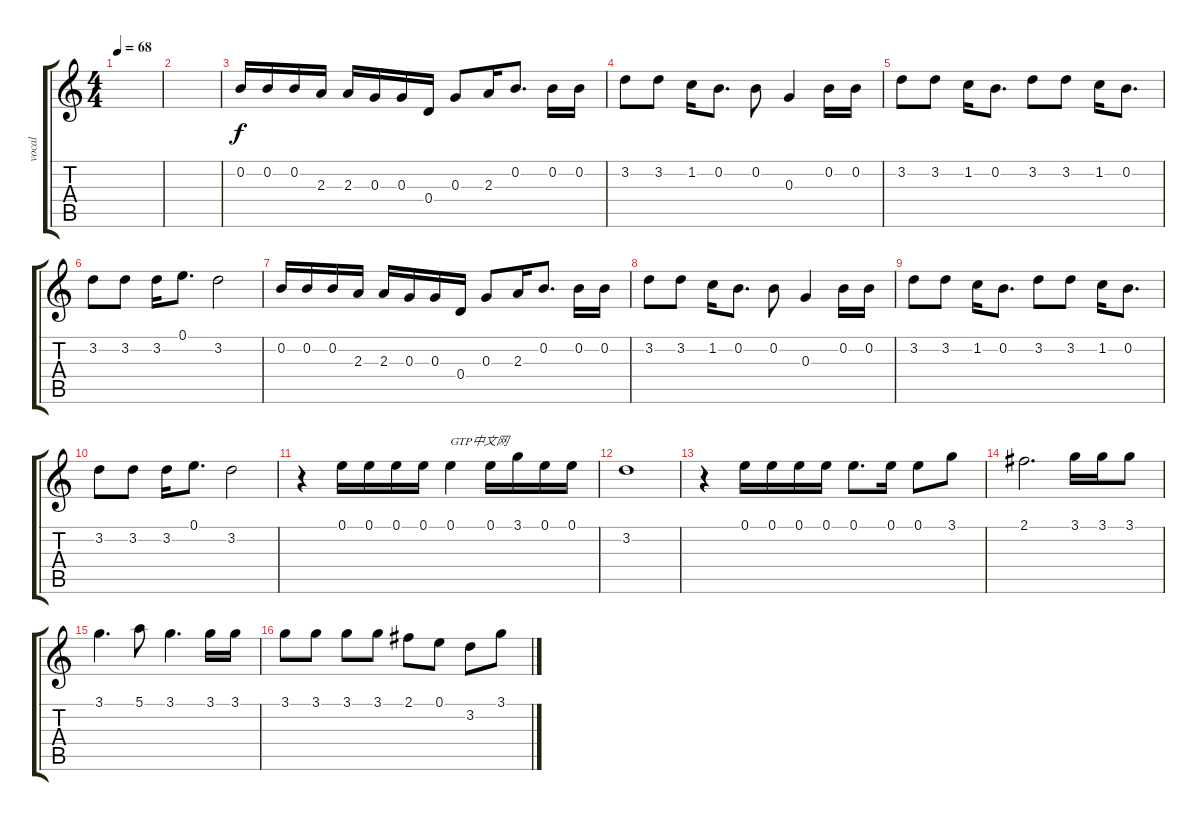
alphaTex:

\track ("vocal" "vocal") {instrument flute}
\staff {score tabs}
\tuning (E5 B4 G4 D4 A3 E3) {hide}
\ts (4 4)
\tempo 68
\clef g2
\ks c
|
|
0.2.16{volume 15 instrument fx5brightness} 0.2.16 0.2.16 2.3.16 2.3.16 0.3.16 0.3.16 0.4.16 0.3.8 2.3.16 0.2.8{d} 0.2.16 0.2.16 |
3.2.8 3.2.8 1.2.16 0.2.8{d} 0.2.8 0.3.4 0.2.16 0.2.16 |
3.2.8 3.2.8 1.2.16 0.2.8{d} 3.2.8 3.2.8 1.2.16 0.2.8{d} |
3.2.8 3.2.8 3.2.16 0.1.8{d} 3.2.2 |
0.2.16 0.2.16 0.2.16 2.3.16 2.3.16 0.3.16 0.3.16 0.4.16 0.3.8 2.3.16 0.2.8{d} 0.2.16 0.2.16 |
3.2.8 3.2.8 1.2.16 0.2.8{d} 0.2.8 0.3.4 0.2.16 0.2.16 |
3.2.8 3.2.8 1.2.16 0.2.8{d} 3.2.8 3.2.8 1.2.16 0.2.8{d} |
3.2.8 3.2.8 3.2.16 0.1.8{d} 3.2.2 |
r.4 0.1.16 0.1.16 0.1.16 0.1.16 0.1.4{txt "GTP中文网"} 0.1.16 3.1.16 0.1.16 0.1.16 |
3.2.1 |
r.4 0.1.16 0.1.16 0.1.16 0.1.16 0.1.8{d} 0.1.16 0.1.8 3.1.8 |
2.1.2{d} 3.1.16{instrument flute} 3.1.16 3.1.8 |
3.1.4{d} 5.1.8 3.1.4{d} 3.1.16 3.1.16 |
3.1.8 3.1.8 3.1.8 3.1.8 2.1.8 0.1.8 3.2.8 3.1.8
